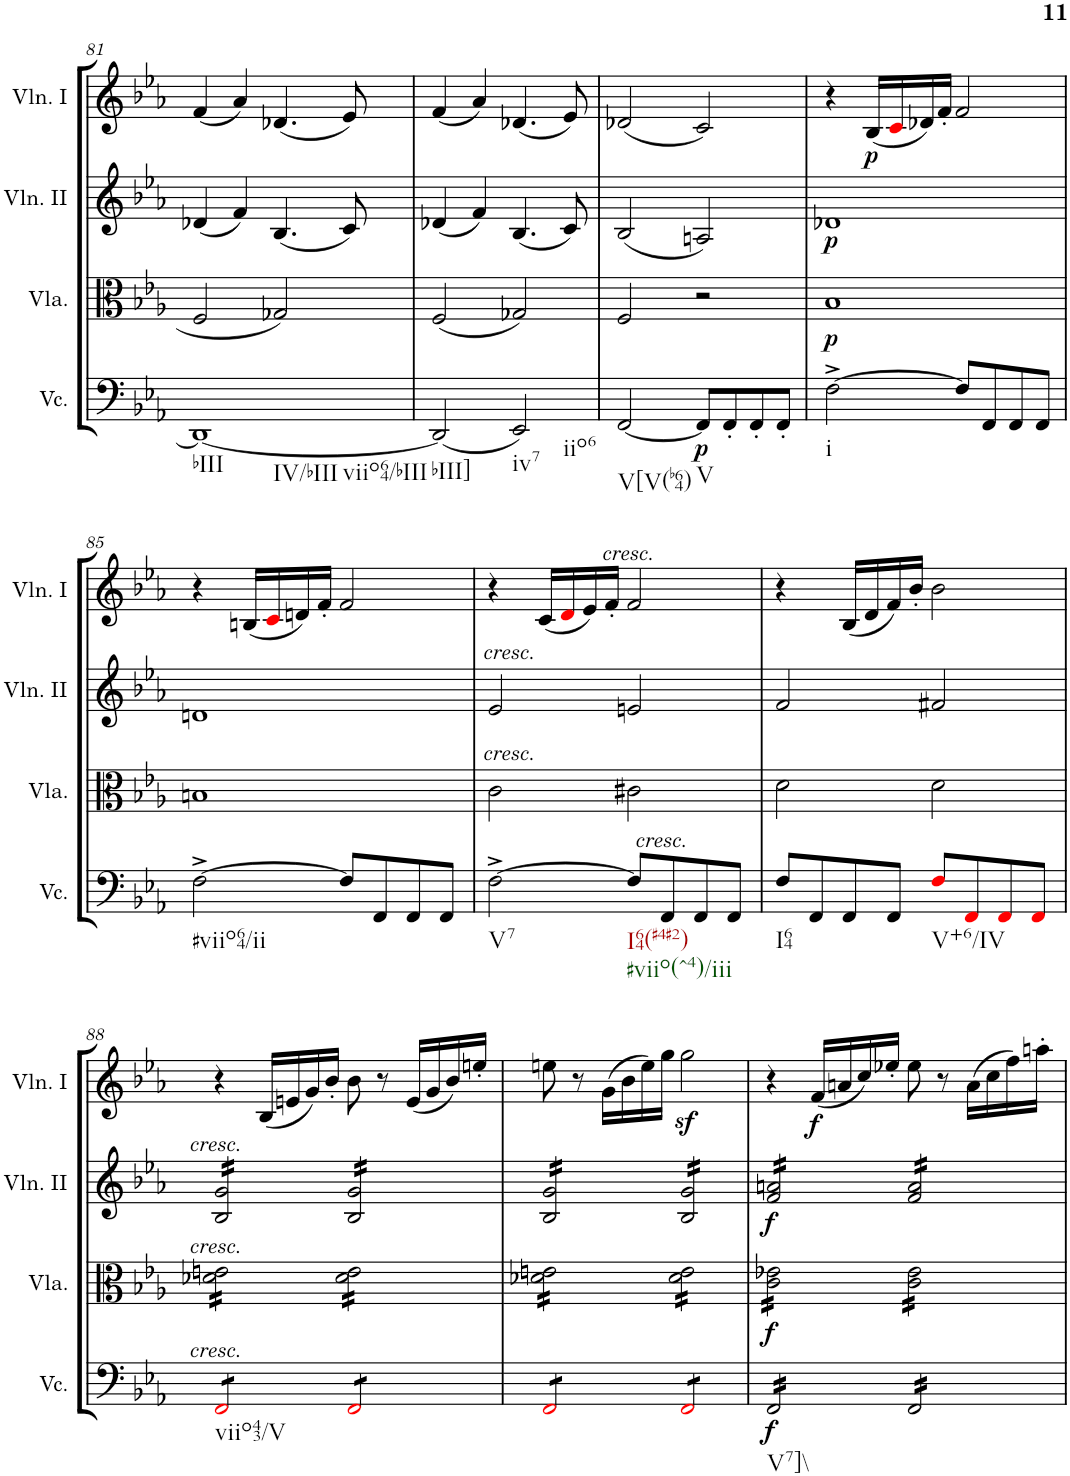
**kern	**dynam	**kern	**dynam	**kern	**dynam	**kern	**dynam
*part4	*part4	*part3	*part3	*part2	*part2	*part1	*part1
*staff4	*staff4	*staff3	*staff3	*staff2	*staff2	*staff1	*staff1
*I"Violoncello	*	*I"Viola	*	*I"Violino II	*	*I"Violino I	*
*I'Vc.	*	*I'Vla.	*	*I'Vln. II	*	*I'Vln. I	*
!!LO:PB:g=z
*clefF4	*	*clefC3	*	*clefG2	*	*clefG2	*
*k[b-e-a-]	*	*k[b-e-a-]	*	*k[b-e-a-]	*	*k[b-e-a-]	*
*M4/4	*	*M4/4	*	*M4/4	*	*M4/4	*
*met(c)	*	*met(c)	*	*met(c)	*	*met(c)	*
=81	=81	=81	=81	=81	=81	=81	=81
!LO:TX:b:t=bIII	!	!	!	!	!	!	!
!LO:TX:b:t=IV/bIII	!	!	!	!	!	!	!
!LO:TX:b:t=viio64/bIII	!	!	!	!	!	!	!
1DD-_	.	2F/	.	(4d-X/	.	(4f/	.
.	.	.	.	4f/)	.	4a-/)	.
.	.	2G-X/	.	(4.B-/	.	(4.d-X/	.
.	.	.	.	8c/)	.	8e-/)	.
=82	=82	=82	=82	=82	=82	=82	=82
!LO:TX:b:t=bIII]	!	!	!	!	!	!	!
(2DD-/]	.	(2F/	.	(4d-X/	.	(4f/	.
.	.	.	.	4f/)	.	4a-/)	.
!LO:TX:b:t=iv7	!	!	!	!	!	!	!
!LO:TX:b:t=iio6	!	!	!	!	!	!	!
2EE-/)	.	2G-X/)	.	(4.B-/	.	(4.d-X/	.
.	.	.	.	8c/)	.	8e-/)	.
=83	=83	=83	=83	=83	=83	=83	=83
!LO:TX:b:t=V[V(b64)	!	!	!	!	!	!	!
[2FF/	.	2F/	.	(2B-/	.	(2d-X/	.
!LO:TX:b:t=V	!	!	!	!	!	!	!
!	!LO:DY:b	!	!	!	!	!	!
8FF/L]	p	2r	.	2An/)	.	2c/)	.
8FF'/	.	.	.	.	.	.	.
8FF'/	.	.	.	.	.	.	.
8FF'/J	.	.	.	.	.	.	.
=84	=84	=84	=84	=84	=84	=84	=84
!LO:TX:b:t=i	!	!	!	!	!	!	!
!	!	!	!LO:DY:b	!	!LO:DY:b	!	!
[2F^\	.	1B-	p	1d-X	p	4r	.
!	!	!	!	!	!	!	!LO:DY:b
.	.	.	.	.	.	(16B-/LL	p
.	.	.	.	.	.	16ci/	.
.	.	.	.	.	.	16d-X/)	.
.	.	.	.	.	.	16f'/JJ	.
8F/L]	.	.	.	.	.	2f/	.
8FF/	.	.	.	.	.	.	.
8FF/	.	.	.	.	.	.	.
8FF/J	.	.	.	.	.	.	.
!!LO:LB:g=z
=85	=85	=85	=85	=85	=85	=85	=85
!LO:TX:b:t=#viio64/ii	!	!	!	!	!	!	!
[2F^\	.	1Bn	.	1dn	.	4r	.
.	.	.	.	.	.	(16Bn/LL	.
.	.	.	.	.	.	16ci/	.
.	.	.	.	.	.	16dn/)	.
.	.	.	.	.	.	16f'/JJ	.
8F/L]	.	.	.	.	.	2f/	.
8FF/	.	.	.	.	.	.	.
8FF/	.	.	.	.	.	.	.
8FF/J	.	.	.	.	.	.	.
=86	=86	=86	=86	=86	=86	=86	=86
!	!	!	!	!LO:TX:a:i:t=cresc.	!	!	!
!	!	!LO:TX:a:i:t=cresc.	!	!	!	!	!
!LO:TX:b:t=V7	!	!	!	!	!	!	!
[2F^\	.	2c\	.	2e-/	.	4r	.
.	.	.	.	.	.	(16c/LL	.
.	.	.	.	.	.	16di/	.
.	.	.	.	.	.	16e-/)	.
.	.	.	.	.	.	16f'/JJ	.
!	!	!	!	!	!	!LO:TX:a:i:t=cresc.	!
!LO:TX:b:t=I64(#4#2)	!	!	!	!	!	!	!
!LO:TX:b:t=#viio(^4)/iii	!	!	!	!	!	!	!
8F/L]	.	2c#X\	.	2en/	.	2f/	.
!LO:TX:a:i:t=cresc.	!	!	!	!	!	!	!
8FF/	.	.	.	.	.	.	.
8FF/	.	.	.	.	.	.	.
8FF/J	.	.	.	.	.	.	.
=87	=87	=87	=87	=87	=87	=87	=87
!LO:TX:b:t=I64	!	!	!	!	!	!	!
8F/L	.	2d\	.	2f/	.	4r	.
8FF/	.	.	.	.	.	.	.
8FF/	.	.	.	.	.	(16B-/LL	.
.	.	.	.	.	.	16d/	.
8FF/J	.	.	.	.	.	16f/)	.
.	.	.	.	.	.	16b-'/JJ	.
!LO:TX:b:t=V+6/IV	!	!	!	!	!	!	!
8Fi/L	.	2d\	.	2f#X/	.	2b-\	.
8FFi/	.	.	.	.	.	.	.
8FFi/	.	.	.	.	.	.	.
8FFi/J	.	.	.	.	.	.	.
!!LO:LB:g=z
=88	=88	=88	=88	=88	=88	=88	=88
!	!	!	!	!LO:TX:a:i:t=cresc.	!	!	!
!	!	!LO:TX:a:i:t=cresc.	!	!	!	!	!
!LO:TX:a:i:t=cresc.	!	!	!	!	!	!	!
!LO:TX:b:t=viio43/V	!	!	!	!	!	!	!
*tremolo	*	*	*	*	*	*	*
*	*	*tremolo	*	*	*	*	*
*	*	*	*	*tremolo	*	*	*
8FFi/L	.	16d-X\ 16en\LL	.	16B-/ 16g/LL	.	4r	.
.	.	16d-X\ 16en\	.	16B-/ 16g/	.	.	.
8FFi/	.	16d-X\ 16en\	.	16B-/ 16g/	.	.	.
.	.	16d-X\ 16en\	.	16B-/ 16g/	.	.	.
8FFi/	.	16d-X\ 16en\	.	16B-/ 16g/	.	(16B-/LL	.
.	.	16d-X\ 16en\	.	16B-/ 16g/	.	16en/	.
8FFi/J	.	16d-X\ 16en\	.	16B-/ 16g/	.	16g/)	.
.	.	16d-X\ 16en\JJ	.	16B-/ 16g/JJ	.	16b-'/JJ	.
8FFi/L	.	16d-\ 16e\LL	.	16B-/ 16g/LL	.	8b-\	.
.	.	16d-\ 16e\	.	16B-/ 16g/	.	.	.
8FFi/	.	16d-\ 16e\	.	16B-/ 16g/	.	8r	.
.	.	16d-\ 16e\	.	16B-/ 16g/	.	.	.
8FFi/	.	16d-\ 16e\	.	16B-/ 16g/	.	(16e/LL	.
.	.	16d-\ 16e\	.	16B-/ 16g/	.	16g/	.
8FFi/J	.	16d-\ 16e\	.	16B-/ 16g/	.	16b-/)	.
.	.	16d-\ 16e\JJ	.	16B-/ 16g/JJ	.	16een'/JJ	.
=89	=89	=89	=89	=89	=89	=89	=89
8FFi/L	.	16d-X\ 16en\LL	.	16B-/ 16g/LL	.	8een\	.
.	.	16d-X\ 16en\	.	16B-/ 16g/	.	.	.
8FFi/	.	16d-X\ 16en\	.	16B-/ 16g/	.	8r	.
.	.	16d-X\ 16en\	.	16B-/ 16g/	.	.	.
8FFi/	.	16d-X\ 16en\	.	16B-/ 16g/	.	(16g\LL	.
.	.	16d-X\ 16en\	.	16B-/ 16g/	.	16b-\	.
8FFi/J	.	16d-X\ 16en\	.	16B-/ 16g/	.	16ee\)	.
.	.	16d-X\ 16en\JJ	.	16B-/ 16g/JJ	.	16gg\JJ	.
8FFi/L	.	16d-\ 16e\LL	.	16B-/ 16g/LL	.	2ggz<\	.
.	.	16d-\ 16e\	.	16B-/ 16g/	.	.	.
8FFi/	.	16d-\ 16e\	.	16B-/ 16g/	.	.	.
.	.	16d-\ 16e\	.	16B-/ 16g/	.	.	.
8FFi/	.	16d-\ 16e\	.	16B-/ 16g/	.	.	.
.	.	16d-\ 16e\	.	16B-/ 16g/	.	.	.
8FFi/J	.	16d-\ 16e\	.	16B-/ 16g/	.	.	.
.	.	16d-\ 16e\JJ	.	16B-/ 16g/JJ	.	.	.
=90	=90	=90	=90	=90	=90	=90	=90
!LO:TX:b:t=V7]\\	!	!	!	!	!	!	!
!	!LO:DY:b	!	!LO:DY:b	!	!LO:DY:b	!	!
16FF/LL	f	16c\ 16e-X\LL	f	16f/ 16an/LL	f	4r	.
16FF/	.	16c\ 16e-X\	.	16f/ 16an/	.	.	.
16FF/	.	16c\ 16e-X\	.	16f/ 16an/	.	.	.
16FF/	.	16c\ 16e-X\	.	16f/ 16an/	.	.	.
!	!	!	!	!	!	!	!LO:DY:b
16FF/	.	16c\ 16e-X\	.	16f/ 16an/	.	(16f/LL	f
16FF/	.	16c\ 16e-X\	.	16f/ 16an/	.	16an/	.
16FF/	.	16c\ 16e-X\	.	16f/ 16an/	.	16cc/)	.
16FF/JJ	.	16c\ 16e-X\JJ	.	16f/ 16an/JJ	.	16ee-X'/JJ	.
16FF/LL	.	16c\ 16e-\LL	.	16f/ 16a/LL	.	8ee-\	.
16FF/	.	16c\ 16e-\	.	16f/ 16a/	.	.	.
16FF/	.	16c\ 16e-\	.	16f/ 16a/	.	8r	.
16FF/	.	16c\ 16e-\	.	16f/ 16a/	.	.	.
16FF/	.	16c\ 16e-\	.	16f/ 16a/	.	(16a\LL	.
16FF/	.	16c\ 16e-\	.	16f/ 16a/	.	16cc\	.
16FF/	.	16c\ 16e-\	.	16f/ 16a/	.	16ff\)	.
16FF/JJ	.	16c\ 16e-\JJ	.	16f/ 16a/JJ	.	16aan'\JJ	.
*	*	*	*	*Xtremolo	*	*	*
*	*	*Xtremolo	*	*	*	*	*
*Xtremolo	*	*	*	*	*	*	*
=	=	=	=	=	=	=	=
*-	*-	*-	*-	*-	*-	*-	*-
